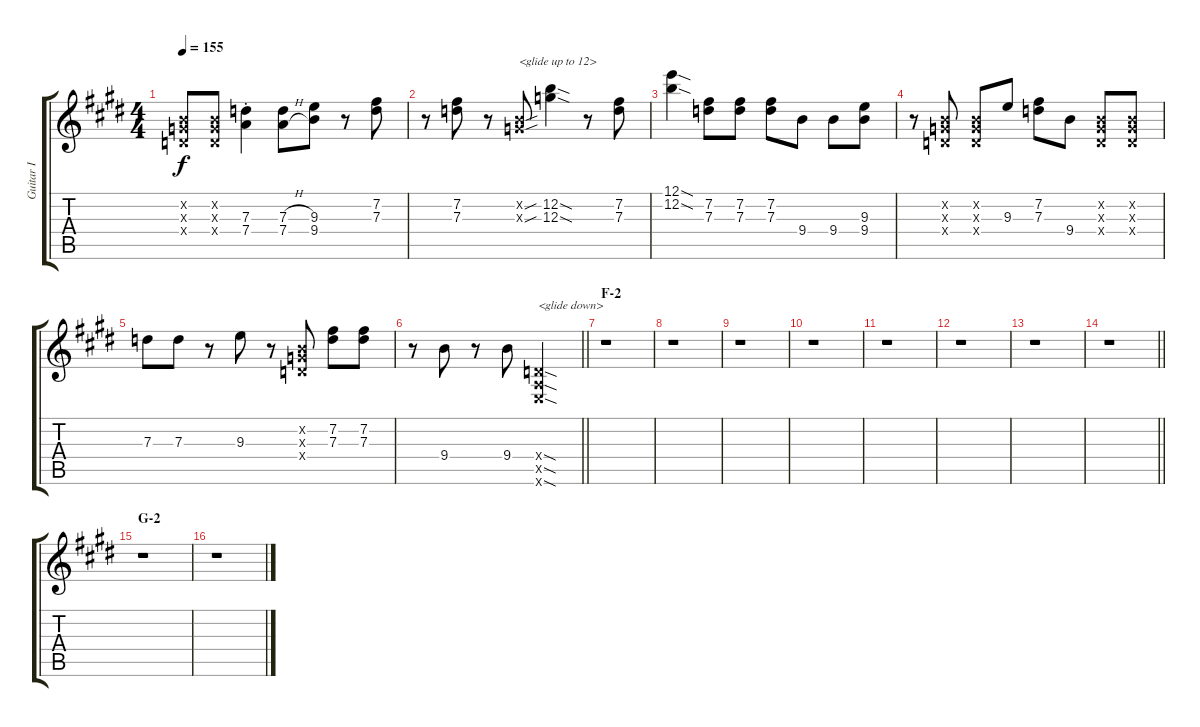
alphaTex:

\track ("Guitar I" "Guitar I") {instrument overdrivenguitar}
\staff {score tabs}
\tuning (E4 B3 G3 D3 A2 E2) {hide}
\ts (4 4)
\tempo 155
\clef g2
\ks e
(0.2{x} 0.3{x} 0.4{x}).8{dy f} (0.2{x} 0.3{x} 0.4{x}).8 (7.3{st} 7.4{st}).4 (7.3{h} 7.4{h}).8 (9.3 9.4).8 r.8 (7.2 7.3).8 |
r.8 (7.2 7.3).8 r.8 (0.2{sou x} 0.3{sou x}).8{txt "<glide up to 12>"} (12.2{sod} 12.3{sod}).4 r.8 (7.2 7.3).8 |
(12.1{sod} 12.2{sod}).4 (7.2 7.3).8 (7.2 7.3).8 (7.2 7.3).8 9.4.8 9.4.8 (9.3 9.4).8 |
r.8 (0.2{x} 0.3{x} 0.4{x}).8 (0.2{x} 0.3{x} 0.4{x}).8 9.3.8 (7.2 7.3).8 9.4.8 (0.2{x} 0.3{x} 0.4{x}).8 (0.2{x} 0.3{x} 0.4{x}).8 |
7.3.8 7.3.8 r.8 9.3.8 r.8 (0.2{x} 0.3{x} 0.4{x}).8 (7.2 7.3).8 (7.2 7.3).8 |
\barLineRight lightlight
r.8 9.4.8 r.8 9.4.8 (0.4{sod x} 0.5{sod x} 0.6{sod x}).2{txt "<glide down>"} |
\section ("" "F-2")
r.1 |
r.1 |
r.1 |
r.1 |
r.1 |
r.1 |
r.1 |
\barLineRight lightlight
r.1 |
\section ("" "G-2")
r.1 |
r.1
